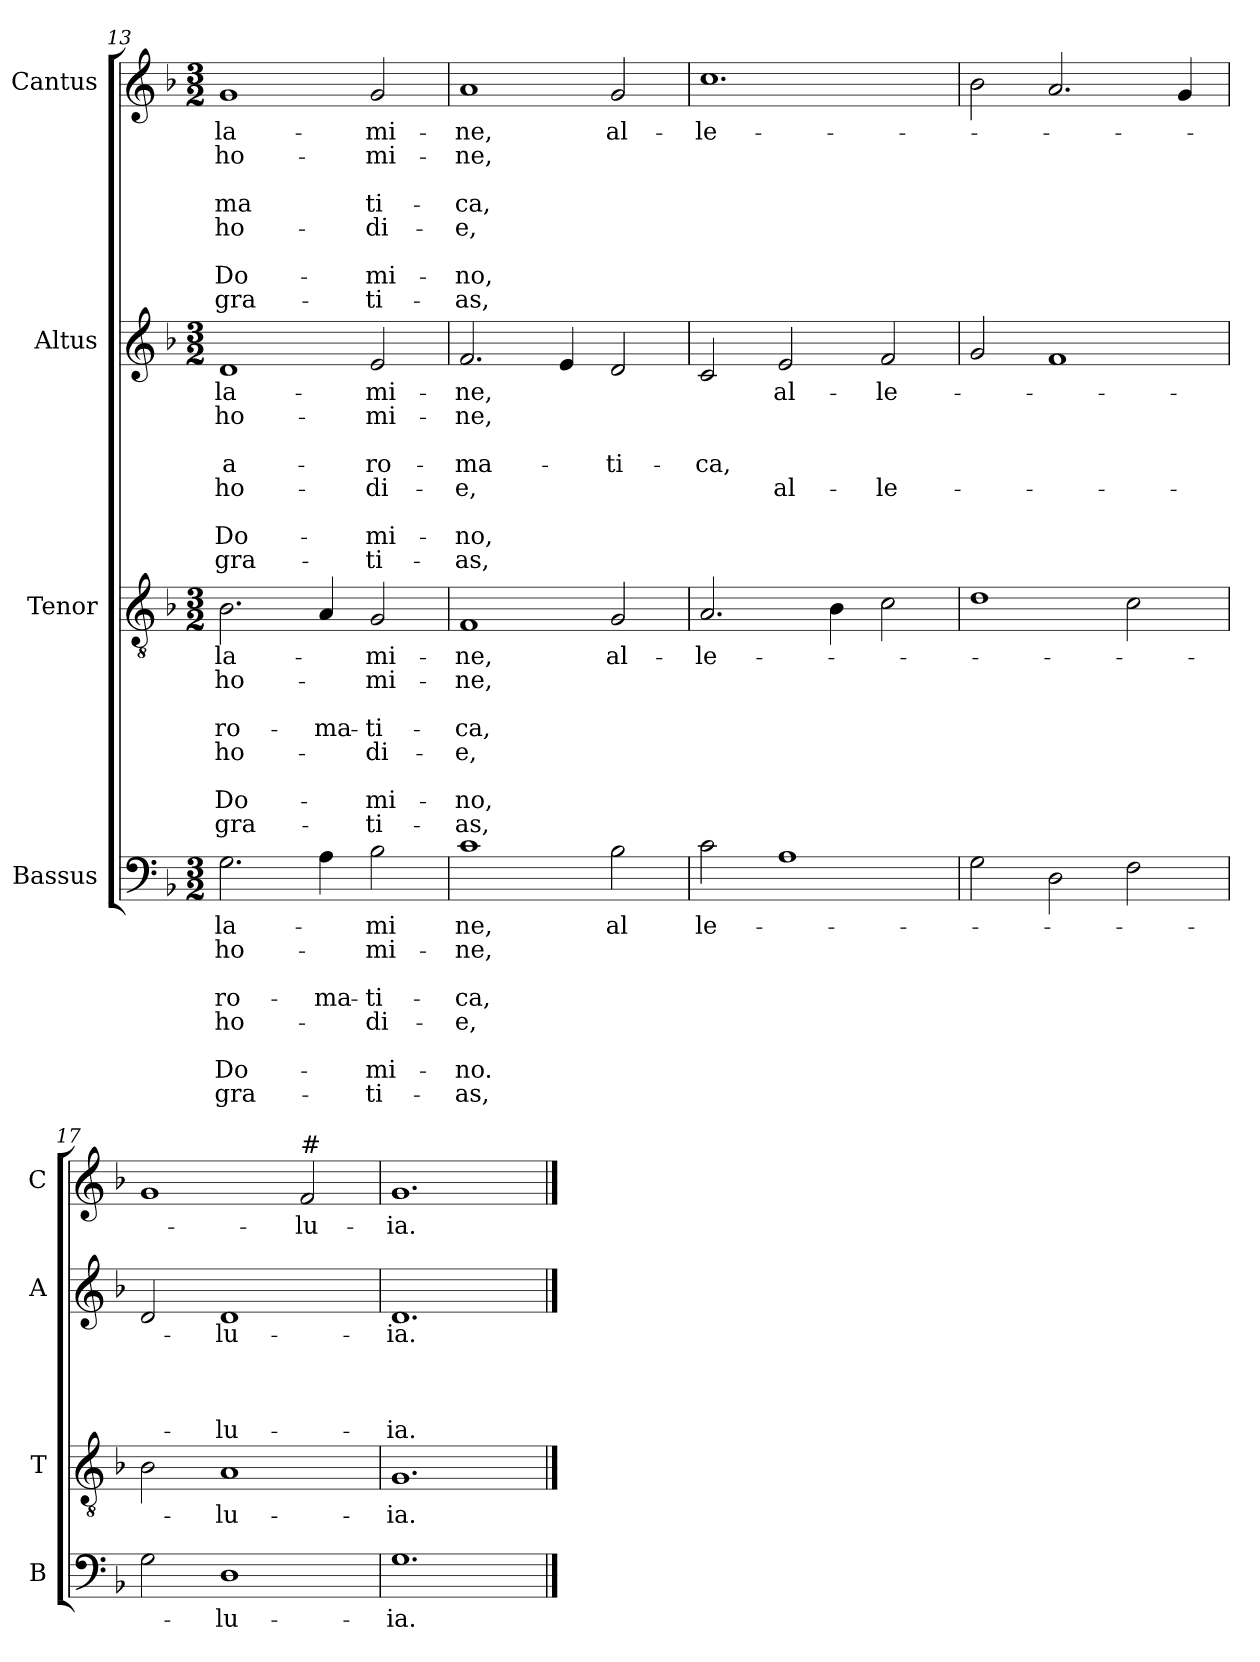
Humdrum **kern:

**kern	**text	**text	**text	**text	**text	**text	**text	**text	**kern	**text	**text	**text	**text	**text	**text	**text	**text	**kern	**text	**text	**text	**text	**text	**text	**text	**text	**kern	**text	**text	**text	**text	**text	**text	**text	**text
*part4	*part4	*part4	*part4	*part4	*part4	*part4	*part4	*part4	*part3	*part3	*part3	*part3	*part3	*part3	*part3	*part3	*part3	*part2	*part2	*part2	*part2	*part2	*part2	*part2	*part2	*part2	*part1	*part1	*part1	*part1	*part1	*part1	*part1	*part1	*part1
*staff4	*staff4	*staff4	*staff4	*staff4	*staff4	*staff4	*staff4	*staff4	*staff3	*staff3	*staff3	*staff3	*staff3	*staff3	*staff3	*staff3	*staff3	*staff2	*staff2	*staff2	*staff2	*staff2	*staff2	*staff2	*staff2	*staff2	*staff1	*staff1	*staff1	*staff1	*staff1	*staff1	*staff1	*staff1	*staff1
*I"Bassus	*	*	*	*	*	*	*	*	*I"Tenor	*	*	*	*	*	*	*	*	*I"Altus	*	*	*	*	*	*	*	*	*I"Cantus	*	*	*	*	*	*	*	*
*I'B	*	*	*	*	*	*	*	*	*I'T	*	*	*	*	*	*	*	*	*I'A	*	*	*	*	*	*	*	*	*I'C	*	*	*	*	*	*	*	*
!!LO:LB:g=z
*clefF4	*	*	*	*	*	*	*	*	*clefGv2	*	*	*	*	*	*	*	*	*clefG2	*	*	*	*	*	*	*	*	*clefG2	*	*	*	*	*	*	*	*
*k[b-]	*	*	*	*	*	*	*	*	*k[b-]	*	*	*	*	*	*	*	*	*k[b-]	*	*	*	*	*	*	*	*	*k[b-]	*	*	*	*	*	*	*	*
*F:	*	*	*	*	*	*	*	*	*F:	*	*	*	*	*	*	*	*	*F:	*	*	*	*	*	*	*	*	*F:	*	*	*	*	*	*	*	*
*M3/2	*	*	*	*	*	*	*	*	*M3/2	*	*	*	*	*	*	*	*	*M3/2	*	*	*	*	*	*	*	*	*M3/2	*	*	*	*	*	*	*	*
=13	=13	=13	=13	=13	=13	=13	=13	=13	=13	=13	=13	=13	=13	=13	=13	=13	=13	=13	=13	=13	=13	=13	=13	=13	=13	=13	=13	=13	=13	=13	=13	=13	=13	=13	=13
!	!LO:LY:b	!LO:LY:b	!	!LO:LY:b	!LO:LY:b	!	!LO:LY:b	!LO:LY:b	!	!LO:LY:b	!LO:LY:b	!	!LO:LY:b	!LO:LY:b	!	!LO:LY:b	!LO:LY:b	!	!LO:LY:b	!LO:LY:b	!	!LO:LY:b	!LO:LY:b	!	!LO:LY:b	!LO:LY:b	!	!LO:LY:b	!LO:LY:b	!	!LO:LY:b	!LO:LY:b	!	!LO:LY:b	!LO:LY:b
2.G\	-la-	ho-	.	-ro-	ho-	.	Do-	gra-	2.B-\	-la-	ho-	.	-ro-	ho-	.	Do-	gra-	1d	-la-	ho-	.	-a-	ho-	.	Do-	gra-	1g	-la-	ho-	.	ma	ho-	.	Do-	gra-
!	!	!	!	!LO:LY:b	!	!	!	!	!	!	!	!	!LO:LY:b	!	!	!	!	!	!	!	!	!	!	!	!	!	!	!	!	!	!	!	!	!	!
4A\	.	.	.	-ma-	.	.	.	.	4A/	.	.	.	-ma-	.	.	.	.	.	.	.	.	.	.	.	.	.	.	.	.	.	.	.	.	.	.
!	!LO:LY:b	!LO:LY:b	!	!LO:LY:b	!LO:LY:b	!	!LO:LY:b	!LO:LY:b	!	!LO:LY:b	!LO:LY:b	!	!LO:LY:b	!LO:LY:b	!	!LO:LY:b	!LO:LY:b	!	!LO:LY:b	!LO:LY:b	!	!LO:LY:b	!LO:LY:b	!	!LO:LY:b	!LO:LY:b	!	!LO:LY:b	!LO:LY:b	!	!LO:LY:b	!LO:LY:b	!	!LO:LY:b	!LO:LY:b
2B-\	-mi	-mi-	.	-ti-	-di-	.	-mi-	-ti-	2G/	-mi-	-mi-	.	-ti-	-di-	.	-mi-	-ti-	2e/	-mi-	-mi-	.	-ro-	-di-	.	-mi-	-ti-	2g/	-mi-	-mi-	.	ti-	-di-	.	-mi-	-ti-
=14	=14	=14	=14	=14	=14	=14	=14	=14	=14	=14	=14	=14	=14	=14	=14	=14	=14	=14	=14	=14	=14	=14	=14	=14	=14	=14	=14	=14	=14	=14	=14	=14	=14	=14	=14
!	!LO:LY:b	!LO:LY:b	!	!LO:LY:b	!LO:LY:b	!	!LO:LY:b	!LO:LY:b	!	!LO:LY:b	!LO:LY:b	!	!LO:LY:b	!LO:LY:b	!	!LO:LY:b	!LO:LY:b	!	!LO:LY:b	!LO:LY:b	!	!LO:LY:b	!LO:LY:b	!	!LO:LY:b	!LO:LY:b	!	!LO:LY:b	!LO:LY:b	!	!LO:LY:b	!LO:LY:b	!	!LO:LY:b	!LO:LY:b
1c	ne,	-ne,	.	-ca,	-e,	.	-no.	-as,	1F	-ne,	-ne,	.	-ca,	-e,	.	-no,	-as,	2.f/	-ne,	-ne,	.	-ma-	-e,	.	-no,	-as,	1a	-ne,	-ne,	.	-ca,	-e,	.	-no,	-as,
.	.	.	.	.	.	.	.	.	.	.	.	.	.	.	.	.	.	4e/	.	.	.	.	.	.	.	.	.	.	.	.	.	.	.	.	.
!	!LO:LY:b	!	!	!	!	!	!	!	!	!LO:LY:b	!	!	!	!	!	!	!	!	!	!	!	!LO:LY:b	!	!	!	!	!	!LO:LY:b	!	!	!	!	!	!	!
2B-\	al	.	.	.	.	.	.	.	2G/	al-	.	.	.	.	.	.	.	2d/	.	.	.	-ti-	.	.	.	.	2g/	al-	.	.	.	.	.	.	.
=15	=15	=15	=15	=15	=15	=15	=15	=15	=15	=15	=15	=15	=15	=15	=15	=15	=15	=15	=15	=15	=15	=15	=15	=15	=15	=15	=15	=15	=15	=15	=15	=15	=15	=15	=15
!	!LO:LY:b	!	!	!	!	!	!	!	!	!LO:LY:b	!	!	!	!	!	!	!	!	!	!	!	!LO:LY:b	!	!	!	!	!	!LO:LY:b	!	!	!	!	!	!	!
2c\	le-	.	.	.	.	.	.	.	2.A/	-le-	.	.	.	.	.	.	.	2c/	.	.	.	-ca,	.	.	.	.	1.cc	-le-	.	.	.	.	.	.	.
!	!	!	!	!	!	!	!	!	!	!	!	!	!	!	!	!	!	!	!LO:LY:b	!	!	!	!LO:LY:b	!	!	!	!	!	!	!	!	!	!	!	!
1A	.	.	.	.	.	.	.	.	.	.	.	.	.	.	.	.	.	2e/	al-	.	.	.	al-	.	.	.	.	.	.	.	.	.	.	.	.
.	.	.	.	.	.	.	.	.	4B-\	.	.	.	.	.	.	.	.	.	.	.	.	.	.	.	.	.	.	.	.	.	.	.	.	.	.
!	!	!	!	!	!	!	!	!	!	!	!	!	!	!	!	!	!	!	!LO:LY:b	!	!	!	!LO:LY:b	!	!	!	!	!	!	!	!	!	!	!	!
.	.	.	.	.	.	.	.	.	2c\	.	.	.	.	.	.	.	.	2f/	-le-	.	.	.	-le-	.	.	.	.	.	.	.	.	.	.	.	.
=16	=16	=16	=16	=16	=16	=16	=16	=16	=16	=16	=16	=16	=16	=16	=16	=16	=16	=16	=16	=16	=16	=16	=16	=16	=16	=16	=16	=16	=16	=16	=16	=16	=16	=16	=16
2G\	.	.	.	.	.	.	.	.	1d	.	.	.	.	.	.	.	.	2g/	.	.	.	.	.	.	.	.	2b-\	.	.	.	.	.	.	.	.
2D\	.	.	.	.	.	.	.	.	.	.	.	.	.	.	.	.	.	1f	.	.	.	.	.	.	.	.	2.a/	.	.	.	.	.	.	.	.
2F\	.	.	.	.	.	.	.	.	2c\	.	.	.	.	.	.	.	.	.	.	.	.	.	.	.	.	.	.	.	.	.	.	.	.	.	.
.	.	.	.	.	.	.	.	.	.	.	.	.	.	.	.	.	.	.	.	.	.	.	.	.	.	.	4g/	.	.	.	.	.	.	.	.
=17	=17	=17	=17	=17	=17	=17	=17	=17	=17	=17	=17	=17	=17	=17	=17	=17	=17	=17	=17	=17	=17	=17	=17	=17	=17	=17	=17	=17	=17	=17	=17	=17	=17	=17	=17
2G\	.	.	.	.	.	.	.	.	2B-\	.	.	.	.	.	.	.	.	2d/	.	.	.	.	.	.	.	.	1g	.	.	.	.	.	.	.	.
!	!LO:LY:b	!	!	!	!	!	!	!	!	!LO:LY:b	!	!	!	!	!	!	!	!	!LO:LY:b	!	!	!	!LO:LY:b	!	!	!	!	!	!	!	!	!	!	!	!
1D	-lu-	.	.	.	.	.	.	.	1A	-lu-	.	.	.	.	.	.	.	1d	-lu-	.	.	.	-lu-	.	.	.	.	.	.	.	.	.	.	.	.
!	!	!	!	!	!	!	!	!	!	!	!	!	!	!	!	!	!	!	!	!	!	!	!	!	!	!	!LO:TX:a:t=#	!	!	!	!	!	!	!	!
!	!	!	!	!	!	!	!	!	!	!	!	!	!	!	!	!	!	!	!	!	!	!	!	!	!	!	!	!LO:LY:b	!	!	!	!	!	!	!
.	.	.	.	.	.	.	.	.	.	.	.	.	.	.	.	.	.	.	.	.	.	.	.	.	.	.	2f/	-lu-	.	.	.	.	.	.	.
=18	=18	=18	=18	=18	=18	=18	=18	=18	=18	=18	=18	=18	=18	=18	=18	=18	=18	=18	=18	=18	=18	=18	=18	=18	=18	=18	=18	=18	=18	=18	=18	=18	=18	=18	=18
!	!LO:LY:b	!	!	!	!	!	!	!	!	!LO:LY:b	!	!	!	!	!	!	!	!	!LO:LY:b	!	!	!	!LO:LY:b	!	!	!	!	!LO:LY:b	!	!	!	!	!	!	!
1.G	-ia.	.	.	.	.	.	.	.	1.G	-ia.	.	.	.	.	.	.	.	1.d	-ia.	.	.	.	-ia.	.	.	.	1.g	-ia.	.	.	.	.	.	.	.
==	==	==	==	==	==	==	==	==	==	==	==	==	==	==	==	==	==	==	==	==	==	==	==	==	==	==	==	==	==	==	==	==	==	==	==
*-	*-	*-	*-	*-	*-	*-	*-	*-	*-	*-	*-	*-	*-	*-	*-	*-	*-	*-	*-	*-	*-	*-	*-	*-	*-	*-	*-	*-	*-	*-	*-	*-	*-	*-	*-
